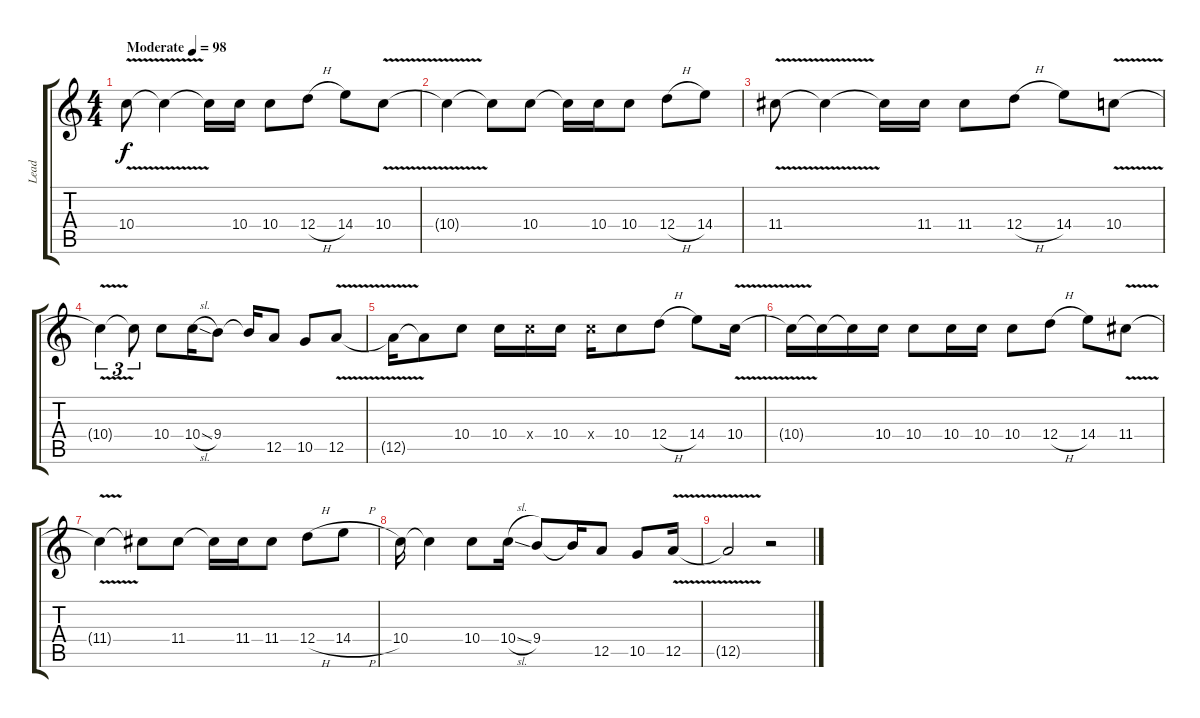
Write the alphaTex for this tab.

\track ("Lead" "Lead") {instrument overdrivenguitar}
\staff {score tabs}
\tuning (E4 B3 G3 D3 A2 E2) {hide}
\ts (4 4)
\tempo (98 "Moderate")
\clef g2
\ks c
10.4{v}.8{dy f instrument overdrivenguitar} 10.4{t}.4 10.4{t}.16 10.4.16 10.4.8 12.4{h}.8 14.4.8 10.4{v}.8 |
10.4{t}.4 10.4{t}.8 10.4.8 10.4{t}.16 10.4.16 10.4.8 12.4{h}.8 14.4.8 |
11.4{v}.8 11.4{t}.4 11.4{t}.16 11.4.16 11.4.8 12.4{h}.8 14.4.8 10.4{v}.8 |
10.4{t}.4{tu (3 2)} 10.4{t}.8{tu (3 2)} 10.4.8 10.4{sl}.16 9.4.8 9.4{t}.16 12.5.8 10.5.8 12.5{v}.8 |
12.5{t}.16 12.5{t}.8 10.4.8 10.4.16 10.4{x}.16 10.4.16 10.4{x}.16 10.4.8 12.4{h}.8 14.4.8 10.4{v}.16 |
10.4{t}.16 10.4{t}.16 10.4{t}.16 10.4.16 10.4.8 10.4.16 10.4.16 10.4.8 12.4{h}.8 14.4.8 11.4{v}.8 |
11.4{t}.4 11.4{t}.8 11.4.8 11.4{t}.16 11.4.16 11.4.8 12.4{h}.8 14.4{h}.8 |
10.4.16 10.4{t}.4 10.4.8 10.4{sl}.16 9.4.8 9.4{t}.16 12.5.8 10.5.8 12.5{v}.16 |
12.5{t}.2 r.2
